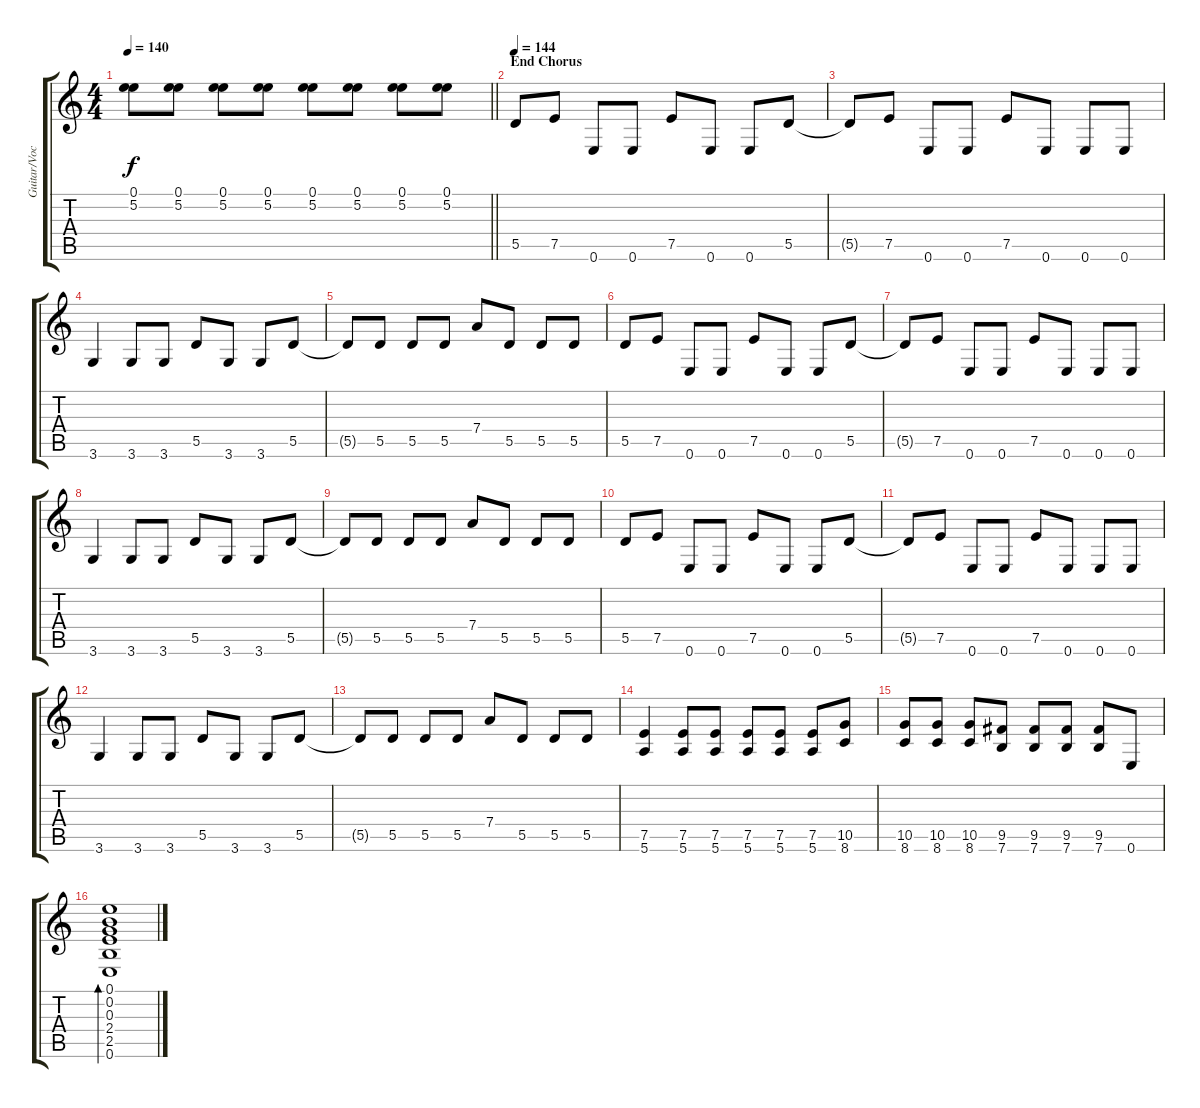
\track ("Guitar/Vocals - Dexter Holland" "Guitar/Voc") {instrument electricguitarjazz}
\staff {score tabs}
\tuning (E4 B3 G3 D3 A2 E2) {hide}
\ts (4 4)
\tempo 140
\clef g2
\barLineRight lightlight
\ks c
(0.1 5.2).8{dy f} (0.1 5.2).8 (0.1 5.2).8 (0.1 5.2).8 (0.1 5.2).8 (0.1 5.2).8 (0.1 5.2).8 (0.1 5.2).8 |
\section ("" "End Chorus")
\tempo 144
5.5.8 7.5.8 0.6.8 0.6.8 7.5.8 0.6.8 0.6.8 5.5.8 |
5.5{t}.8 7.5.8 0.6.8 0.6.8 7.5.8 0.6.8 0.6.8 0.6.8 |
3.6.4 3.6.8 3.6.8 5.5.8 3.6.8 3.6.8 5.5.8 |
5.5{t}.8 5.5.8 5.5.8 5.5.8 7.4.8 5.5.8 5.5.8 5.5.8 |
5.5.8 7.5.8 0.6.8 0.6.8 7.5.8 0.6.8 0.6.8 5.5.8 |
5.5{t}.8 7.5.8 0.6.8 0.6.8 7.5.8 0.6.8 0.6.8 0.6.8 |
3.6.4 3.6.8 3.6.8 5.5.8 3.6.8 3.6.8 5.5.8 |
5.5{t}.8 5.5.8 5.5.8 5.5.8 7.4.8 5.5.8 5.5.8 5.5.8 |
5.5.8 7.5.8 0.6.8 0.6.8 7.5.8 0.6.8 0.6.8 5.5.8 |
5.5{t}.8 7.5.8 0.6.8 0.6.8 7.5.8 0.6.8 0.6.8 0.6.8 |
3.6.4 3.6.8 3.6.8 5.5.8 3.6.8 3.6.8 5.5.8 |
5.5{t}.8 5.5.8 5.5.8 5.5.8 7.4.8 5.5.8 5.5.8 5.5.8 |
(7.5 5.6).4 (7.5 5.6).8 (7.5 5.6).8 (7.5 5.6).8 (7.5 5.6).8 (7.5 5.6).8 (10.5 8.6).8 |
(10.5 8.6).8 (10.5 8.6).8 (10.5 8.6).8 (9.5 7.6).8 (9.5 7.6).8 (9.5 7.6).8 (9.5 7.6).8 0.6.8 |
(0.1 0.2 0.3 2.4 2.5 0.6).1{bd 30}
